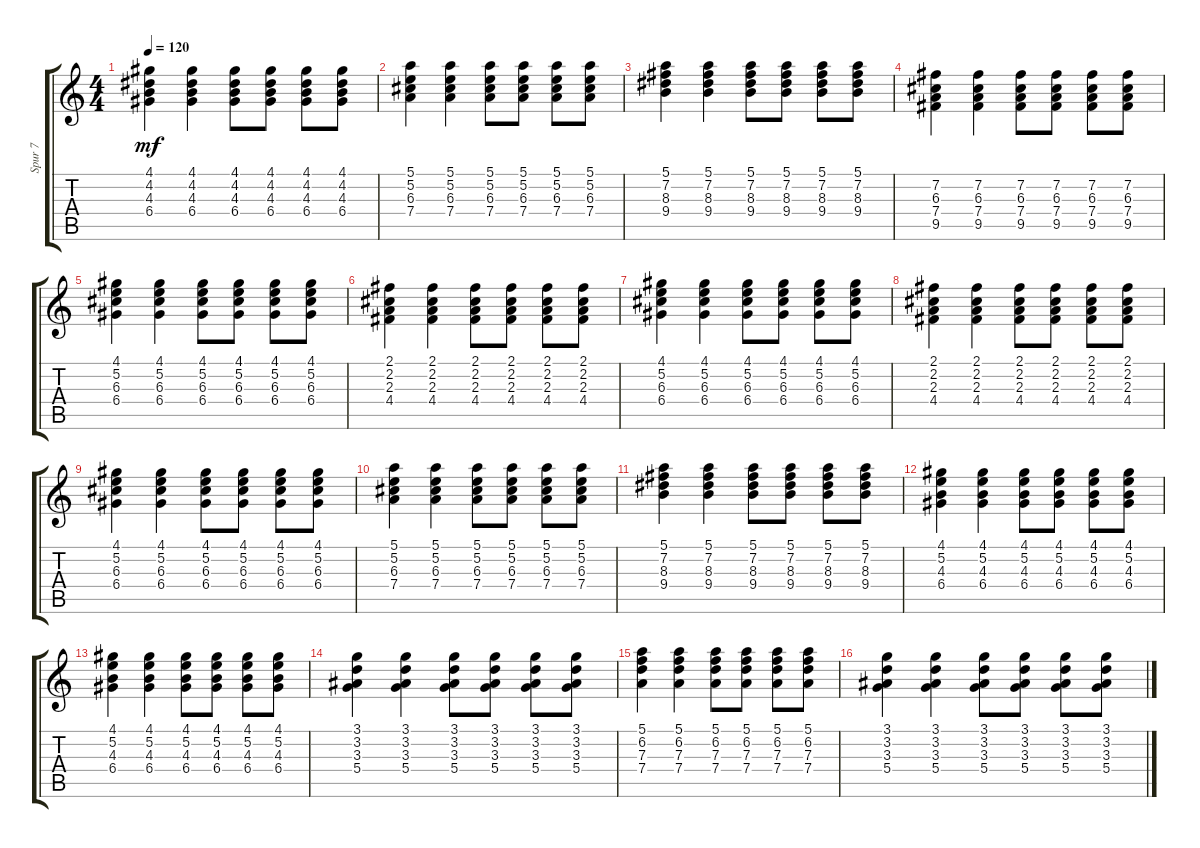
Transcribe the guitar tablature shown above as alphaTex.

\track ("Spur 7" "Spur 7") {instrument acousticguitarsteel}
\staff {score tabs}
\tuning (E4 B3 G3 D3 A2 E2) {hide}
\ts (4 4)
\tempo 120
\clef g2
\ks c
(4.1 4.2 4.3 6.4).4{dy mf} (4.1 4.2 4.3 6.4).4 (4.1 4.2 4.3 6.4).8 (4.1 4.2 4.3 6.4).8 (4.1 4.2 4.3 6.4).8 (4.1 4.2 4.3 6.4).8 |
(5.1 5.2 6.3 7.4).4 (5.1 5.2 6.3 7.4).4 (5.1 5.2 6.3 7.4).8 (5.1 5.2 6.3 7.4).8 (5.1 5.2 6.3 7.4).8 (5.1 5.2 6.3 7.4).8 |
(5.1 7.2 8.3 9.4).4 (5.1 7.2 8.3 9.4).4 (5.1 7.2 8.3 9.4).8 (5.1 7.2 8.3 9.4).8 (5.1 7.2 8.3 9.4).8 (5.1 7.2 8.3 9.4).8 |
(7.2 6.3 7.4 9.5).4 (7.2 6.3 7.4 9.5).4 (7.2 6.3 7.4 9.5).8 (7.2 6.3 7.4 9.5).8 (7.2 6.3 7.4 9.5).8 (7.2 6.3 7.4 9.5).8 |
(4.1 5.2 6.3 6.4).4 (4.1 5.2 6.3 6.4).4 (4.1 5.2 6.3 6.4).8 (4.1 5.2 6.3 6.4).8 (4.1 5.2 6.3 6.4).8 (4.1 5.2 6.3 6.4).8 |
(2.1 2.2 2.3 4.4).4 (2.1 2.2 2.3 4.4).4 (2.1 2.2 2.3 4.4).8 (2.1 2.2 2.3 4.4).8 (2.1 2.2 2.3 4.4).8 (2.1 2.2 2.3 4.4).8 |
(4.1 5.2 6.3 6.4).4 (4.1 5.2 6.3 6.4).4 (4.1 5.2 6.3 6.4).8 (4.1 5.2 6.3 6.4).8 (4.1 5.2 6.3 6.4).8 (4.1 5.2 6.3 6.4).8 |
(2.1 2.2 2.3 4.4).4 (2.1 2.2 2.3 4.4).4 (2.1 2.2 2.3 4.4).8 (2.1 2.2 2.3 4.4).8 (2.1 2.2 2.3 4.4).8 (2.1 2.2 2.3 4.4).8 |
(4.1 5.2 6.3 6.4).4 (4.1 5.2 6.3 6.4).4 (4.1 5.2 6.3 6.4).8 (4.1 5.2 6.3 6.4).8 (4.1 5.2 6.3 6.4).8 (4.1 5.2 6.3 6.4).8 |
(5.1 5.2 6.3 7.4).4 (5.1 5.2 6.3 7.4).4 (5.1 5.2 6.3 7.4).8 (5.1 5.2 6.3 7.4).8 (5.1 5.2 6.3 7.4).8 (5.1 5.2 6.3 7.4).8 |
(5.1 7.2 8.3 9.4).4 (5.1 7.2 8.3 9.4).4 (5.1 7.2 8.3 9.4).8 (5.1 7.2 8.3 9.4).8 (5.1 7.2 8.3 9.4).8 (5.1 7.2 8.3 9.4).8 |
(4.1 5.2 4.3 6.4).4 (4.1 5.2 4.3 6.4).4 (4.1 5.2 4.3 6.4).8 (4.1 5.2 4.3 6.4).8 (4.1 5.2 4.3 6.4).8 (4.1 5.2 4.3 6.4).8 |
(4.1 5.2 4.3 6.4).4 (4.1 5.2 4.3 6.4).4 (4.1 5.2 4.3 6.4).8 (4.1 5.2 4.3 6.4).8 (4.1 5.2 4.3 6.4).8 (4.1 5.2 4.3 6.4).8 |
(3.1 3.2 3.3 5.4).4 (3.1 3.2 3.3 5.4).4 (3.1 3.2 3.3 5.4).8 (3.1 3.2 3.3 5.4).8 (3.1 3.2 3.3 5.4).8 (3.1 3.2 3.3 5.4).8 |
(5.1 6.2 7.3 7.4).4 (5.1 6.2 7.3 7.4).4 (5.1 6.2 7.3 7.4).8 (5.1 6.2 7.3 7.4).8 (5.1 6.2 7.3 7.4).8 (5.1 6.2 7.3 7.4).8 |
(3.1 3.2 3.3 5.4).4 (3.1 3.2 3.3 5.4).4 (3.1 3.2 3.3 5.4).8 (3.1 3.2 3.3 5.4).8 (3.1 3.2 3.3 5.4).8 (3.1 3.2 3.3 5.4).8
